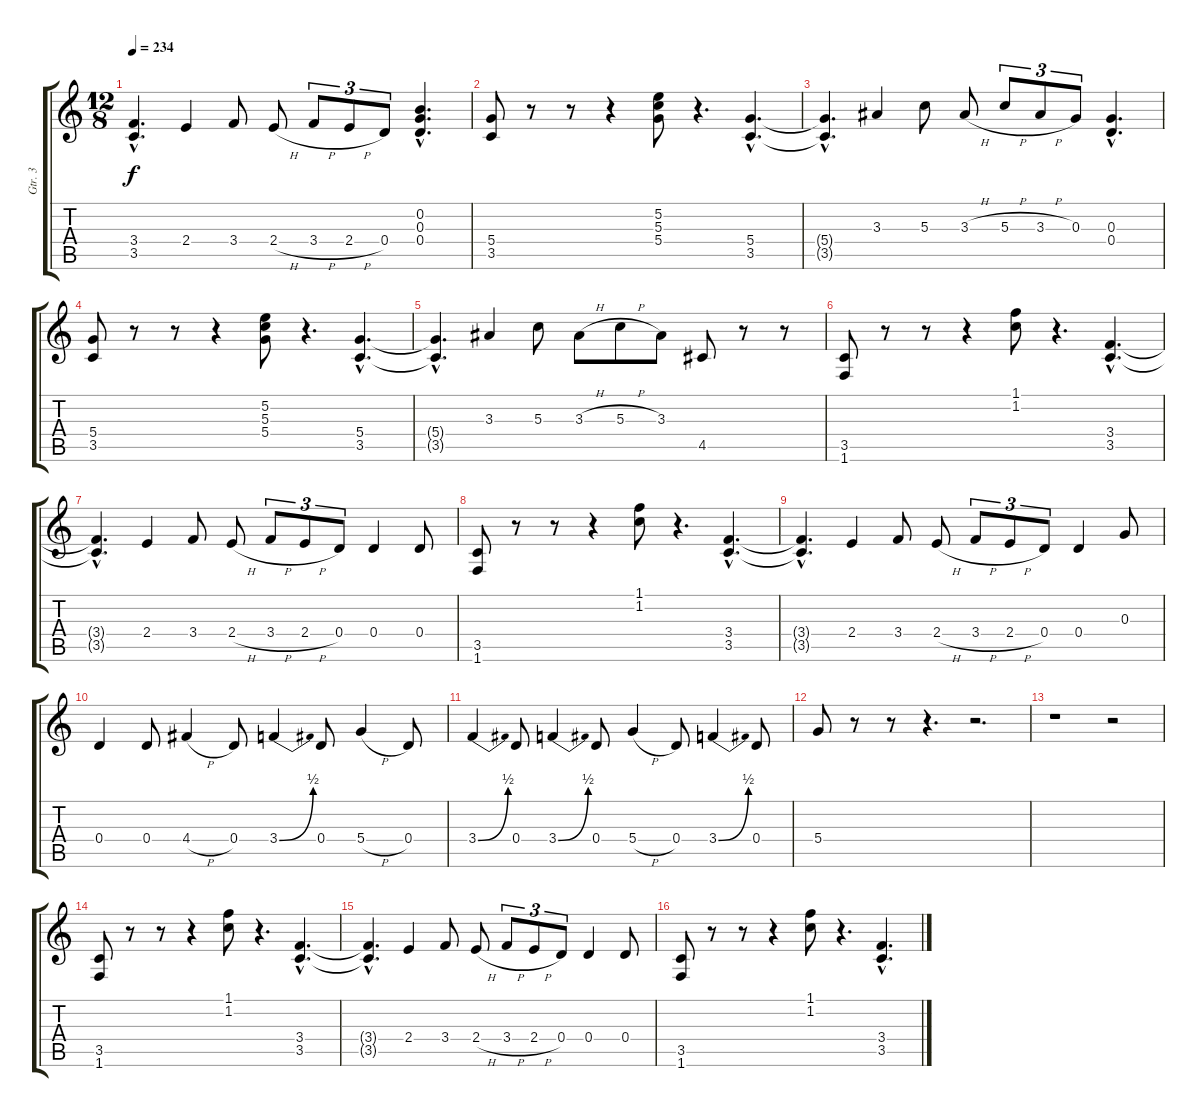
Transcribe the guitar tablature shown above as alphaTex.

\track ("Gtr. 3" "Gtr. 3") {instrument distortionguitar}
\staff {score tabs}
\tuning (E4 B3 G3 D3 A2 E2) {hide}
\ts (12 8)
\tempo 234
\clef g2
\ks c
(3.4{hac t} 3.5{hac t}).4{d dy f} 2.4.4 3.4.8 2.4{h}.8 3.4{h}.8{tu (3 2)} 2.4{h}.8{tu (3 2)} 0.4.8{tu (3 2)} (0.2{hac} 0.3{hac} 0.4{hac}).4{d} |
(5.4 3.5).8 r.8 r.8 r.4 (5.2 5.3 5.4).8 r.4{d} (5.4{hac} 3.5{hac}).4{d} |
(5.4{hac t} 3.5{hac t}).4{d} 3.3.4 5.3.8 3.3{h}.8 5.3{h}.8{tu (3 2)} 3.3{h}.8{tu (3 2)} 0.3.8{tu (3 2)} (0.3{hac} 0.4{hac}).4{d} |
(5.4 3.5).8 r.8 r.8 r.4 (5.2 5.3 5.4).8 r.4{d} (5.4{hac} 3.5{hac}).4{d} |
(5.4{hac t} 3.5{hac t}).4{d} 3.3.4 5.3.8 3.3{h}.8 5.3{h}.8 3.3.8 4.5.8 r.8 r.8 |
(3.5 1.6).8 r.8 r.8 r.4 (1.1 1.2).8 r.4{d} (3.4{hac} 3.5{hac}).4{d} |
(3.4{hac t} 3.5{hac t}).4{d} 2.4.4 3.4.8 2.4{h}.8 3.4{h}.8{tu (3 2)} 2.4{h}.8{tu (3 2)} 0.4.8{tu (3 2)} 0.4.4 0.4.8 |
(3.5 1.6).8 r.8 r.8 r.4 (1.1 1.2).8 r.4{d} (3.4{hac} 3.5{hac}).4{d} |
(3.4{hac t} 3.5{hac t}).4{d} 2.4.4 3.4.8 2.4{h}.8 3.4{h}.8{tu (3 2)} 2.4{h}.8{tu (3 2)} 0.4.8{tu (3 2)} 0.4.4 0.3.8 |
0.4.4 0.4.8 4.4{h}.4 0.4.8 3.4{be (bend 0 0 60 2)}.4 0.4.8 5.4{h}.4 0.4.8 |
3.4{be (bend 0 0 60 2)}.4 0.4.8 3.4{be (bend 0 0 60 2)}.4 0.4.8 5.4{h}.4 0.4.8 3.4{be (bend 0 0 60 2)}.4 0.4.8 |
5.4.8 r.8 r.8 r.4{d} r.2{d} |
r.1 r.2 |
(3.5 1.6).8 r.8 r.8 r.4 (1.1 1.2).8 r.4{d} (3.4{hac} 3.5{hac}).4{d} |
(3.4{hac t} 3.5{hac t}).4{d} 2.4.4 3.4.8 2.4{h}.8 3.4{h}.8{tu (3 2)} 2.4{h}.8{tu (3 2)} 0.4.8{tu (3 2)} 0.4.4 0.4.8 |
(3.5 1.6).8 r.8 r.8 r.4 (1.1 1.2).8 r.4{d} (3.4{hac} 3.5{hac}).4{d}
